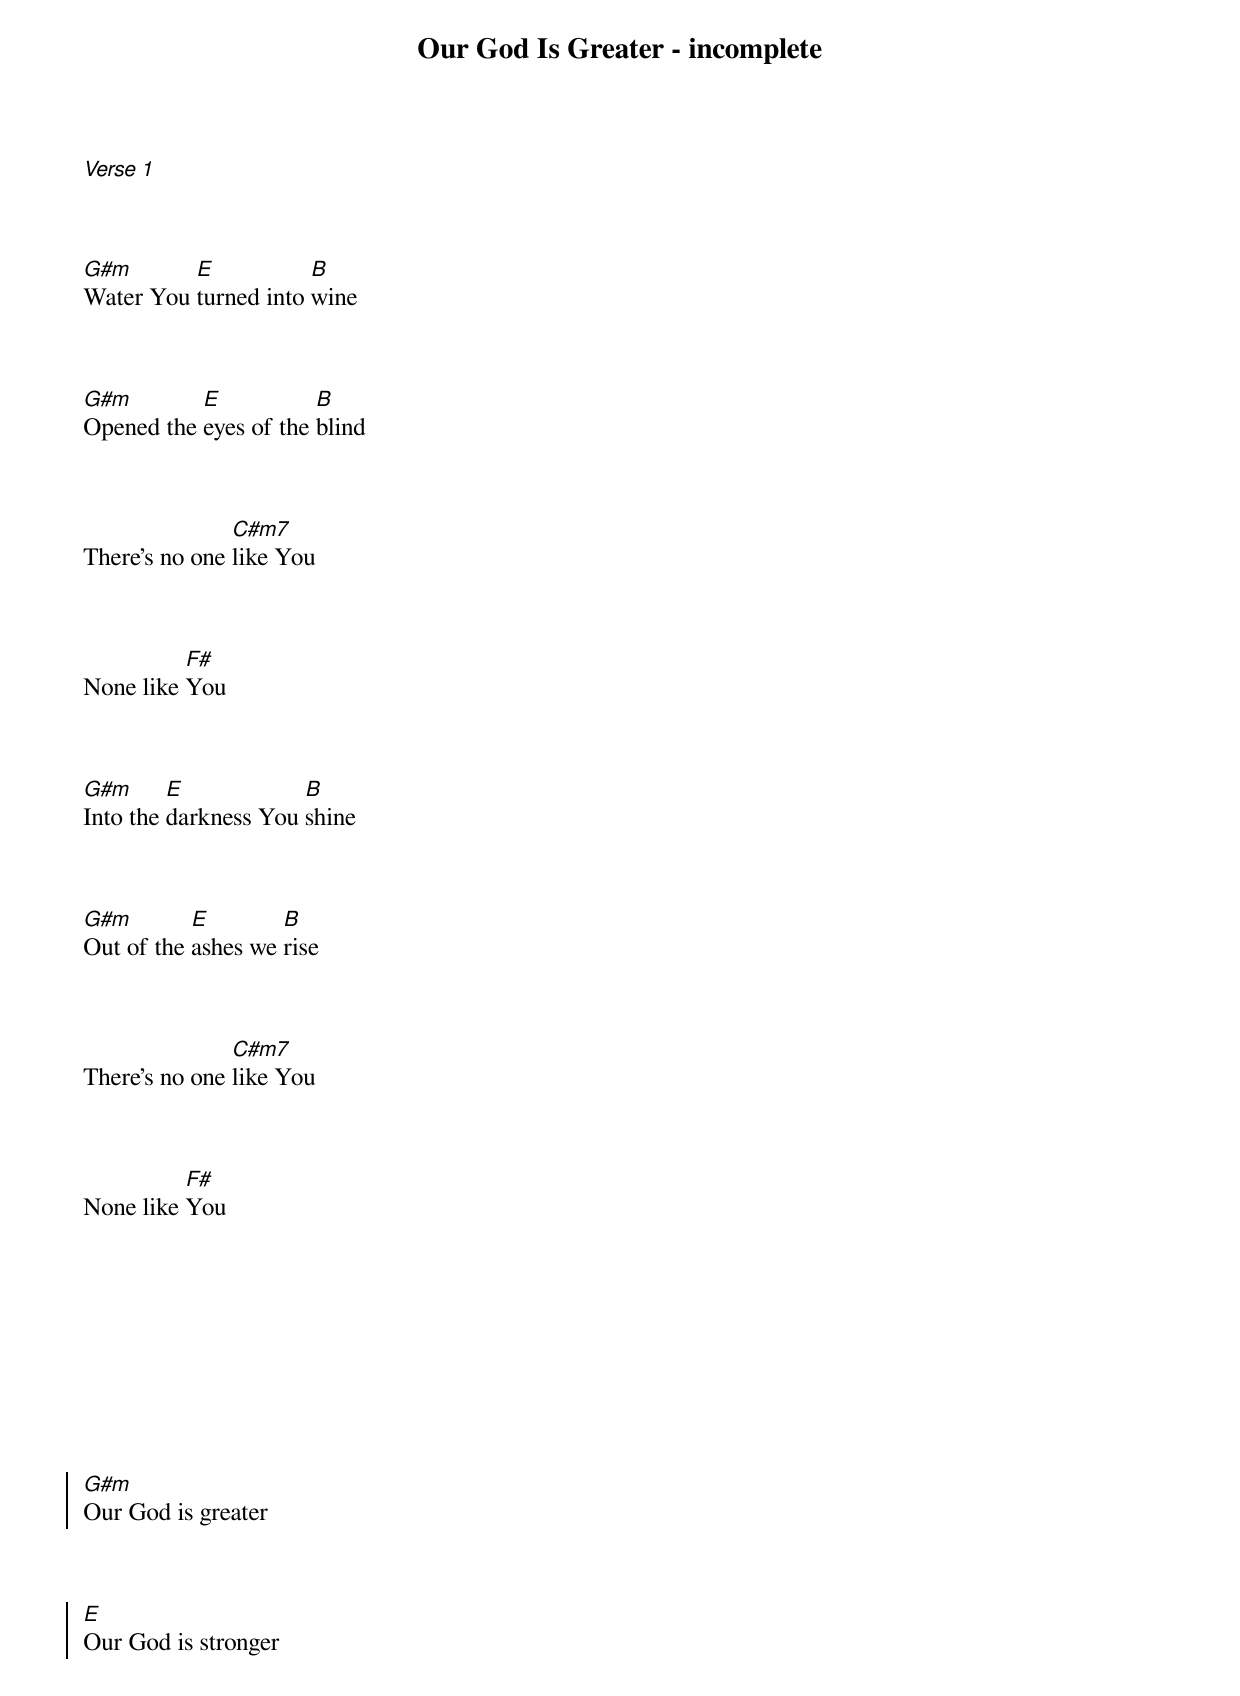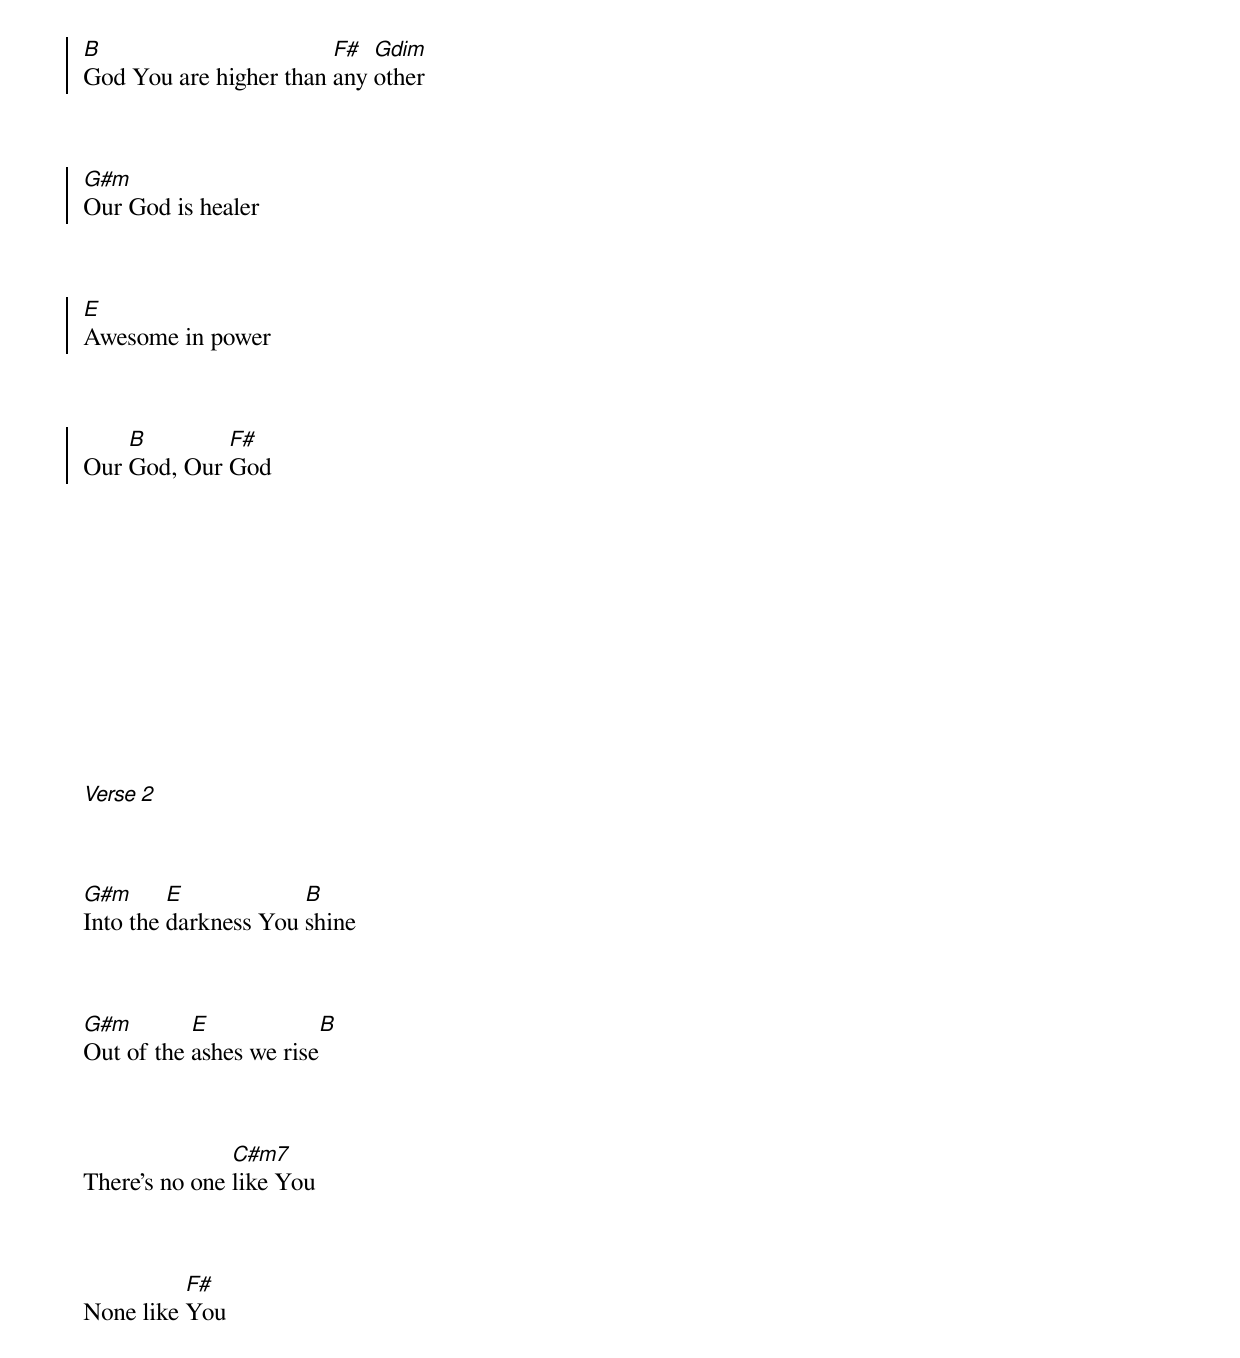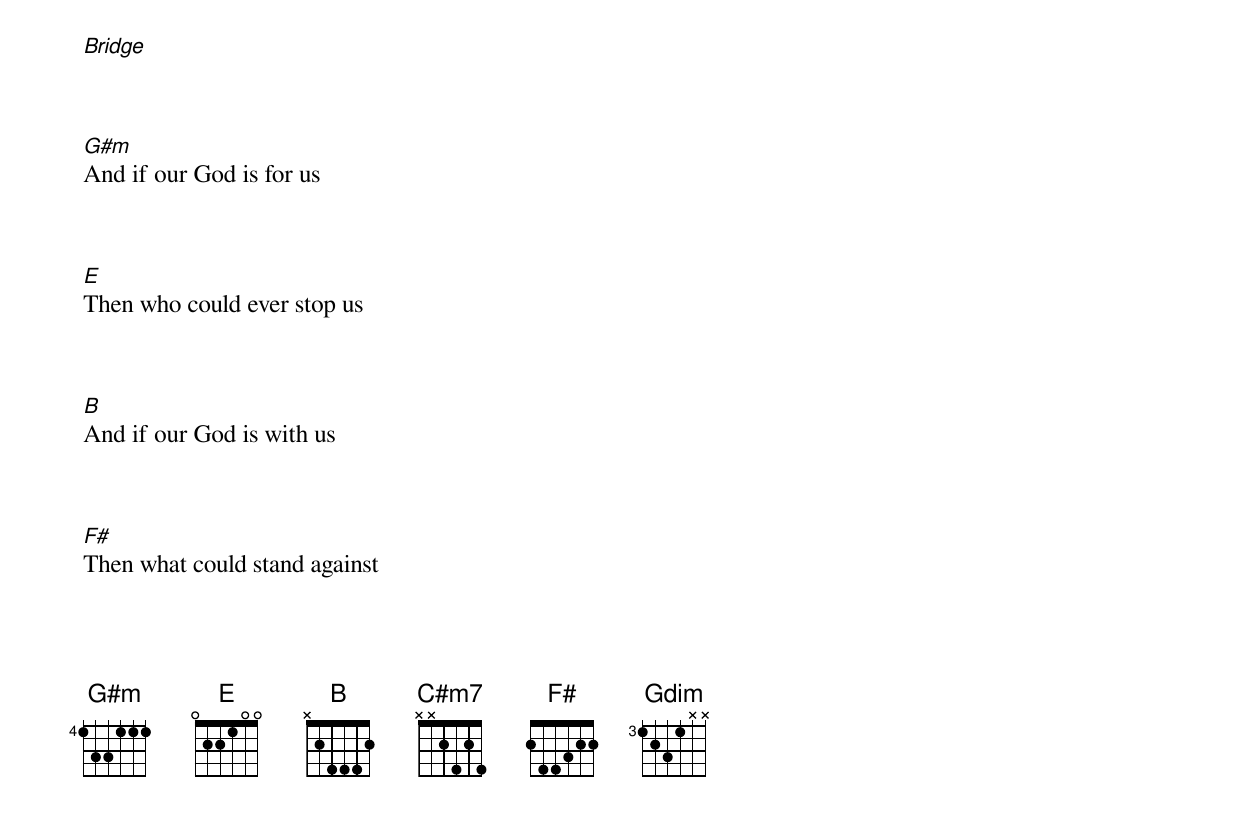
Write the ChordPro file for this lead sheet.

{title:Our God Is Greater - incomplete}
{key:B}




[Verse 1]



[G#m]Water You [E]turned into [B]wine



[G#m]Opened the [E]eyes of the [B]blind



There's no one [C#m7]like You



None like [F#]You



[G#m]Into the [E]darkness You [B]shine



[G#m]Out of the [E]ashes we [B]rise



There's no one [C#m7]like You



None like [F#]You







{soc}



[G#m]Our God is greater



[E]Our God is stronger



[B]God You are higher than [F#]any [Gdim]other



[G#m]Our God is healer



[E]Awesome in power



Our [B]God, Our [F#]God



{eoc}









[Verse 2]



[G#m]Into the [E]darkness You [B]shine



[G#m]Out of the [E]ashes we rise[B]



There's no one [C#m7]like You



None like [F#]You









[Bridge]



[G#m]And if our God is for us



[E]Then who could ever stop us



[B]And if our God is with us



[F#]Then what could stand against




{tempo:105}
